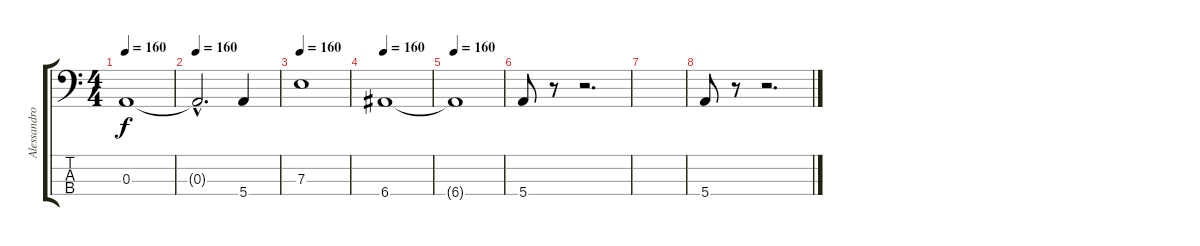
\track ("Alessandro Lotta (Bass)" "Alessandro") {instrument electricbassfinger}
\staff {score tabs}
\tuning (G2 D2 A1 E1) {hide}
\ts (4 4)
\tempo 160
\clef f4
\ks c
0.3.1{dy f} |
\tempo 160
0.3{hac t}.2{d} 5.4.4 |
\tempo 160
7.3.1 |
\tempo 160
6.4.1 |
\tempo 160
6.4{t}.1 |
5.4.8 r.8 r.2{d} |
|
5.4.8 r.8 r.2{d}
